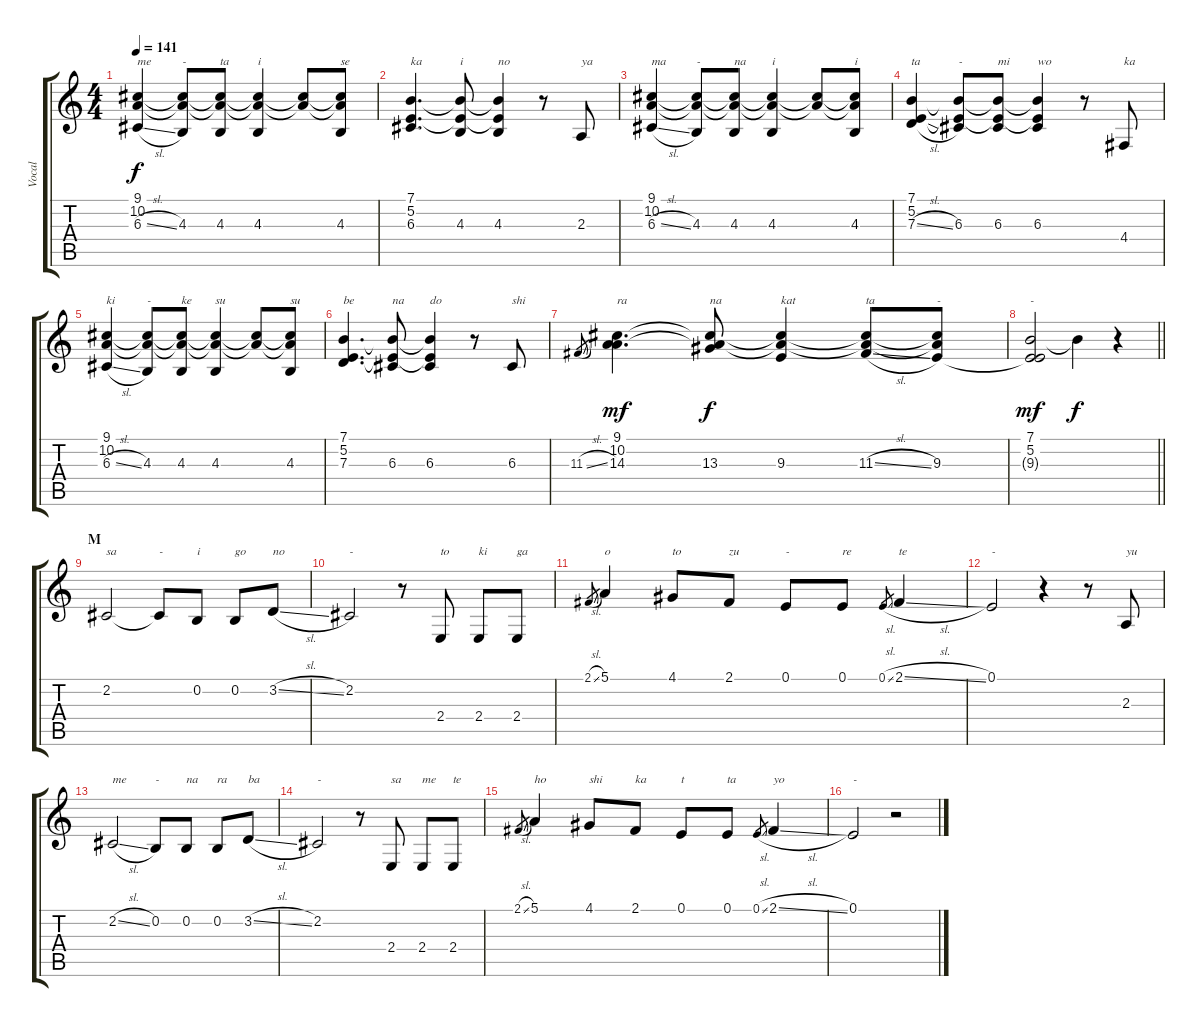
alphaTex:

\track ("Vocal" "Vocal") {instrument clarinet}
\staff {score tabs}
\tuning (E4 B3 G3 D3 A2 E2) {hide}
\ts (4 4)
\tempo 141
\clef g2
\ks c
(9.1 10.2 6.3{sl}).4{txt "me" dy f} (9.1{t} 10.2{t} 4.3).8{txt "-"} (9.1{t} 10.2{t} 4.3).8{txt "ta"} (9.1{t} 10.2{t} 4.3).4{txt "i"} (9.1{t} 10.2{t}).8 (9.1{t} 10.2{t} 4.3).8{txt "se"} |
(7.1 5.2 6.3).4{d txt "ka"} (7.1{t} 5.2{t} 4.3).8{txt "i"} (7.1{t} 5.2{t} 4.3).4{txt "no"} r.8 2.3.8{txt "ya"} |
(9.1 10.2 6.3{sl}).4{txt "ma"} (9.1{t} 10.2{t} 4.3).8{txt "-"} (9.1{t} 10.2{t} 4.3).8{txt "na"} (9.1{t} 10.2{t} 4.3).4{txt "i"} (9.1{t} 10.2{t}).8 (9.1{t} 10.2{t} 4.3).8{txt "i"} |
(7.1 5.2 7.3{sl}).4{txt "ta"} (7.1{t} 5.2{t} 6.3).8{txt "-"} (7.1{t} 5.2{t} 6.3).8{txt "mi"} (7.1{t} 5.2{t} 6.3).4{txt "wo"} r.8 4.4.8{txt "ka"} |
(9.1 10.2 6.3{sl}).4{txt "ki"} (9.1{t} 10.2{t} 4.3).8{txt "-"} (9.1{t} 10.2{t} 4.3).8{txt "ke"} (9.1{t} 10.2{t} 4.3).4{txt "su"} (9.1{t} 10.2{t}).8 (9.1{t} 10.2{t} 4.3).8{txt "su"} |
(7.1 5.2 7.3).4{d txt "be"} (7.1{t} 5.2{t} 6.3).8{txt "na"} (7.1{t} 5.2{t} 6.3).4{txt "do"} r.8 6.3.8{txt "shi"} |
11.3{sl}.8{gr} (9.1 10.2 14.3).4{d txt "ra" dy mf} (9.1{t} 10.2{t} 13.3).8{txt "na" dy f} (9.1{t} 10.2{t} 9.3).4{txt "kat"} (9.1{t} 10.2{t} 11.3{sl}).8{txt "ta"} (9.1{t} 10.2{t} 9.3).8{txt "-"} |
\barLineRight lightlight
(7.1 5.2 9.3{t}).2{txt "-" dy mf} 7.1{t}.4{dy f} r.4 |
\section ("" "M")
2.2.2{txt "sa"} 2.2{t}.8{txt "-"} 0.2.8{txt "i"} 0.2.8{txt "go"} 3.2{sl}.8{txt "no"} |
2.2.2{txt "-"} r.8 2.4.8{txt "to"} 2.4.8{txt "ki"} 2.4.8{txt "ga"} |
2.1{sl}.8{gr} 5.1.4{txt "o"} 4.1.8{txt "to"} 2.1.8{txt "zu"} 0.1.8{txt "-"} 0.1.8{txt "re"} 0.1{sl}.8{gr} 2.1{sl}.4{txt "te"} |
0.1.2{txt "-"} r.4 r.8 2.3.8{txt "yu"} |
2.2{sl}.2{txt "me"} 0.2.8{txt "-"} 0.2.8{txt "na"} 0.2.8{txt "ra"} 3.2{sl}.8{txt "ba"} |
2.2.2{txt "-"} r.8 2.4.8{txt "sa"} 2.4.8{txt "me"} 2.4.8{txt "te"} |
2.1{sl}.8{gr} 5.1.4{txt "ho"} 4.1.8{txt "shi"} 2.1.8{txt "ka"} 0.1.8{txt "t"} 0.1.8{txt "ta"} 0.1{sl}.8{gr} 2.1{sl}.4{txt "yo"} |
0.1.2{txt "-"} r.2
